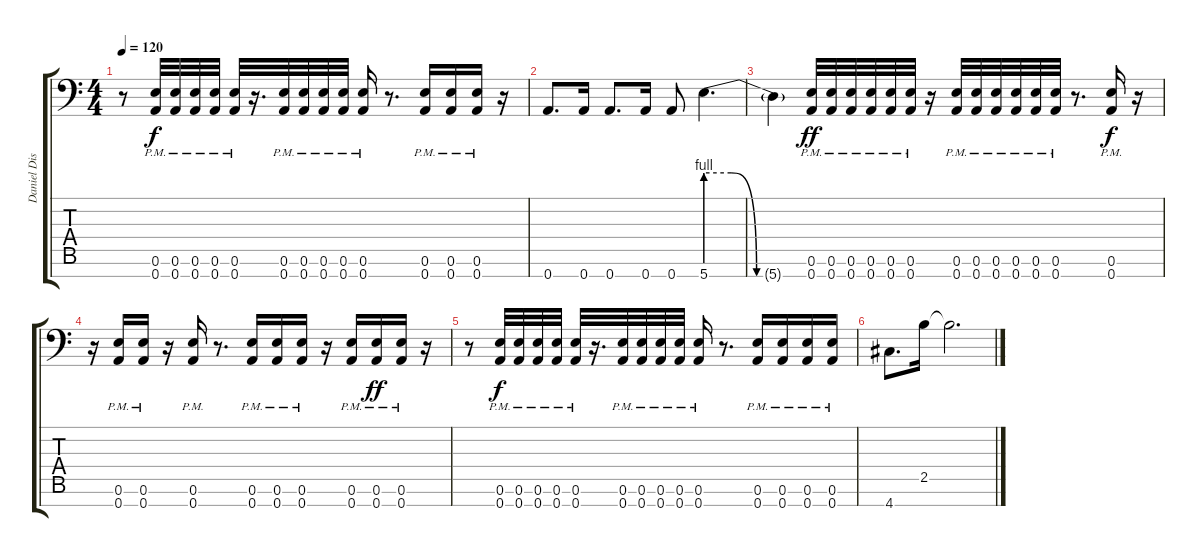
\track ("Daniel Distorted" "Daniel Dis") {instrument distortionguitar}
\staff {score tabs}
\tuning (E4 B3 Gb3 D3 A2 E2 A1) {hide}
\ts (4 4)
\tempo 120
\clef f4
\ks c
r.8{dy ff} (0.6{pm} 0.7{pm}).32{dy f} (0.6{pm} 0.7{pm}).32 (0.6{pm} 0.7{pm}).32 (0.6{pm} 0.7{pm}).32 (0.6{pm} 0.7{pm}).32 r.16{d} (0.6{pm} 0.7{pm}).32 (0.6{pm} 0.7{pm}).32 (0.6{pm} 0.7{pm}).32 (0.6{pm} 0.7{pm}).32 (0.6{pm} 0.7{pm}).16 r.8{d} (0.6{pm} 0.7{pm}).16 (0.6{pm} 0.7{pm}).16 (0.6{pm} 0.7{pm}).16 r.16 |
0.7.8{d} 0.7.16 0.7.8{d} 0.7.16 0.7.8 5.7{be (custom 0 4 15 4 30 0 60 0)}.4{d} |
5.7{t}.4 (0.6{pm} 0.7{pm}).32{dy ff} (0.6{pm} 0.7{pm}).32 (0.6{pm} 0.7{pm}).32 (0.6{pm} 0.7{pm}).32 (0.6{pm} 0.7{pm}).32 (0.6{pm} 0.7{pm}).32 r.16 (0.6{pm} 0.7{pm}).32 (0.6{pm} 0.7{pm}).32 (0.6{pm} 0.7{pm}).32 (0.6{pm} 0.7{pm}).32 (0.6{pm} 0.7{pm}).32 (0.6{pm} 0.7{pm}).32 r.8{d} (0.6{pm} 0.7{pm}).16{dy f} r.16 |
r.16 (0.6{pm} 0.7{pm}).16 (0.6{pm} 0.7{pm}).16 r.16 (0.6{pm} 0.7{pm}).16 r.8{d} (0.6{pm} 0.7{pm}).16 (0.6{pm} 0.7{pm}).16 (0.6{pm} 0.7{pm}).16 r.16 (0.6{pm} 0.7{pm}).16 (0.6{pm} 0.7{pm}).16{dy ff} (0.6{pm} 0.7{pm}).16 r.16 |
r.8 (0.6{pm} 0.7{pm}).32{dy f} (0.6{pm} 0.7{pm}).32 (0.6{pm} 0.7{pm}).32 (0.6{pm} 0.7{pm}).32 (0.6{pm} 0.7{pm}).32 r.16{d} (0.6{pm} 0.7{pm}).32 (0.6{pm} 0.7{pm}).32 (0.6{pm} 0.7{pm}).32 (0.6{pm} 0.7{pm}).32 (0.6{pm} 0.7{pm}).16 r.8{d} (0.6{pm} 0.7{pm}).16 (0.6{pm} 0.7{pm}).16 (0.6{pm} 0.7{pm}).16 (0.6{pm} 0.7{pm}).16 |
4.7.8{d} 2.5.16 2.5{t}.2{d}
